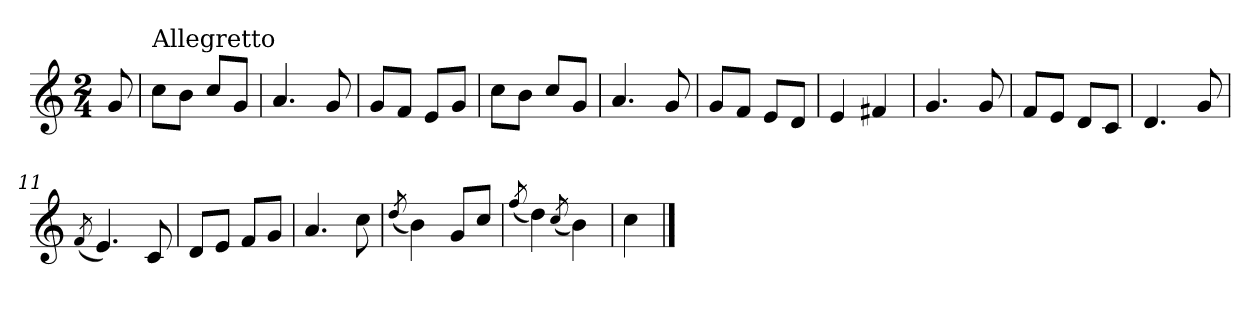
**kern
*part1
*staff1
*clefG2
*k[]
*a:
*M2/4
=
8g/
=1
!LO:TX:a:t=Allegretto
8cc\L
8b\J
8cc/L
8g/J
=2
4.a/
8g/
=3
8g/L
8f/J
8e/L
8g/J
=4
8cc\L
8b\J
8cc/L
8g/J
=5
4.a/
8g/
=6
8g/L
8f/J
8e/L
8d/J
=7
4e/
4f#X/
=8
4.g/
8g/
!!LO:LB:g=z
=9
8f/L
8e/J
8d/L
8c/J
=10
4.d/
8g/
=11
(<8qf/
4.e/)
8c/
=12
8d/L
8e/J
8f/L
8g/J
=13
4.a/
8cc\
=14
(<8qdd/
4b\)
8g/L
8cc/J
=15
(<8qff/
4dd\)
(<8qcc/
4b\)
=16
4cc\
==
*-
